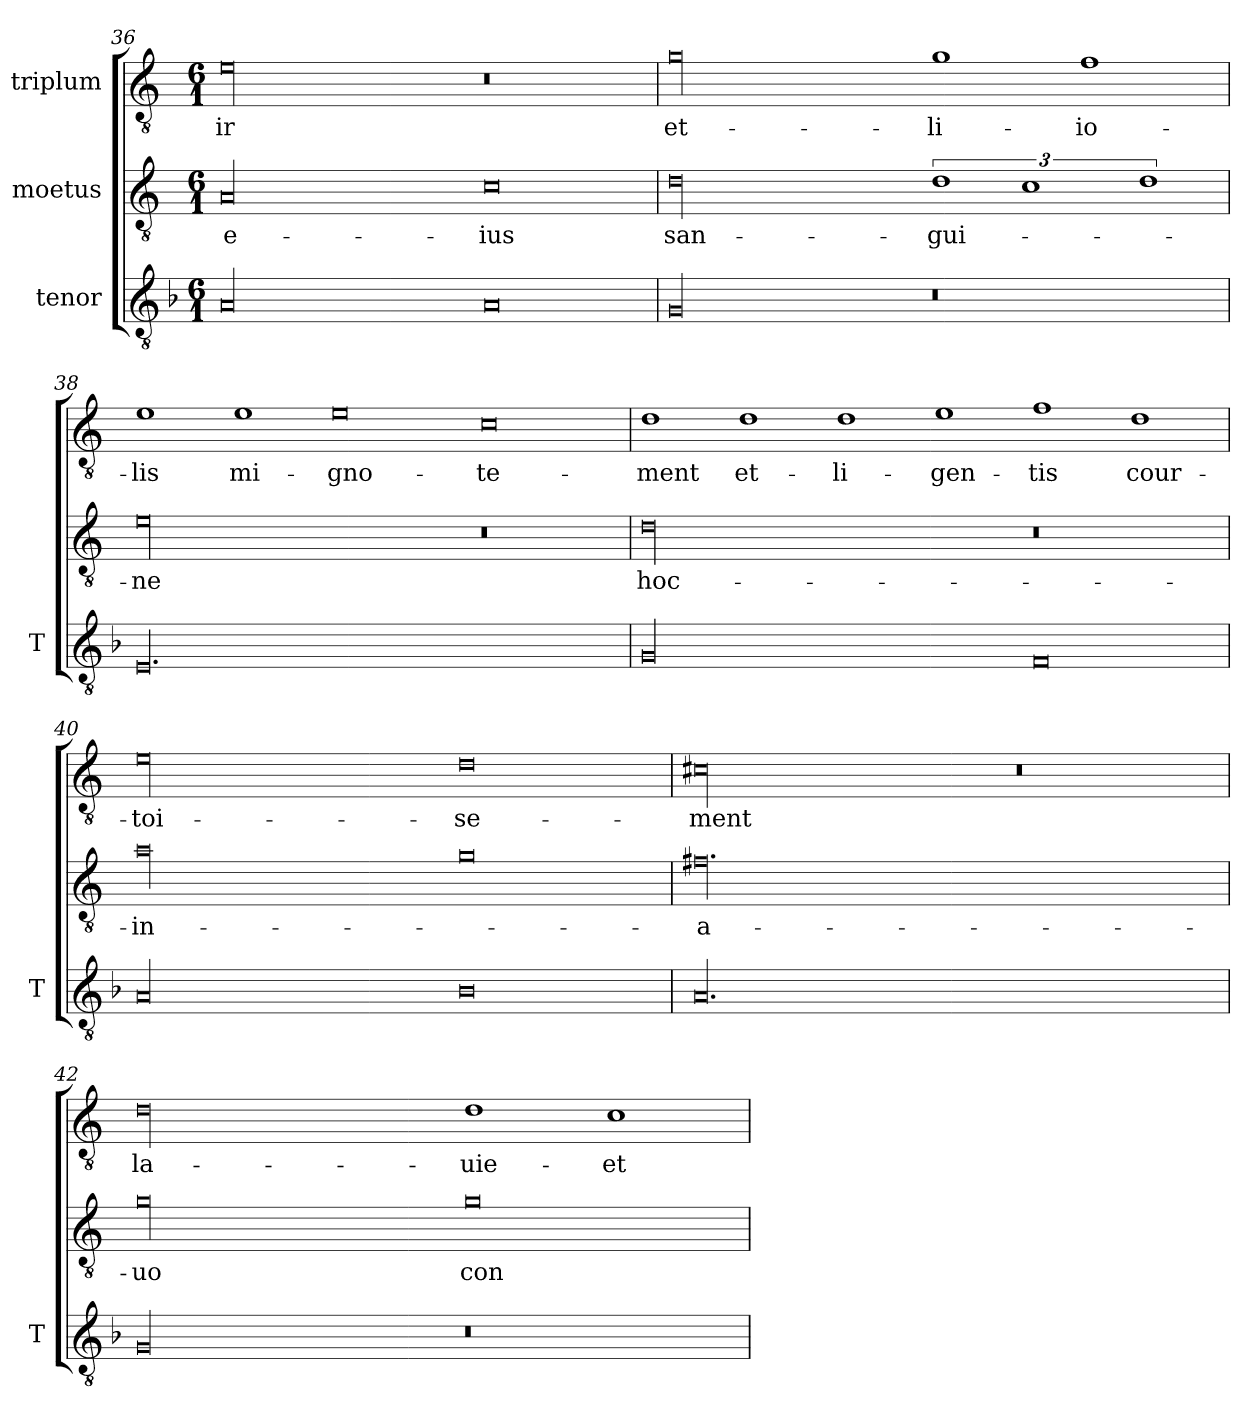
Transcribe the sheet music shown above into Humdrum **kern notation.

**kern	**kern	**text	**kern	**text
*part3	*part2	*part2	*part1	*part1
*staff3	*staff2	*staff2	*staff1	*staff1
*I"tenor	*I"moetus	*	*I"triplum	*
*I'T	*	*	*	*
*clefGv2	*clefGv2	*	*clefGv2	*
*k[b-]	*k[]	*	*k[]	*
*F:	*C:	*	*C:	*
*M6/1	*M6/1	*	*M6/1	*
=36	=36	=36	=36	=36
00A/	00A/	e-	00e\	-ir
0A/	0c\	-ius	0r	.
=37	=37	=37	=37	=37
00G/	00d\	san-	00g\	et-
0r	3%2d\	-gui-	1g\	li-
.	3%2c\	.	.	.
.	.	.	1f\	io-
.	3%2d\	.	.	.
=38	=38	=38	=38	=38
00.E/	00e\	-ne	1e\	-lis
.	.	.	1e\	mi-
.	.	.	0e\	-gno-
.	0r	.	0c\	-te-
=39	=39	=39	=39	=39
00G/	00d\	hoc-	1d\	-ment
.	.	.	1d\	et-
.	.	.	1d\	li-
.	.	.	1e\	gen-
0F/	0r	.	1f\	-tis
.	.	.	1d\	cour-
=40	=40	=40	=40	=40
00A/	00a\	in-	00e\	-toi-
0B-\	0g\	.	0d\	-se-
=41	=41	=41	=41	=41
00.A/	00.f#X\	a-	00c#X\	-ment
.	.	.	0r	.
=42	=42	=42	=42	=42
00G/	00g\	-uo	00d\	la-
0r	0g\	con-	1d\	uie-
.	.	.	1c\	et-
=	=	=	=	=
*-	*-	*-	*-	*-
